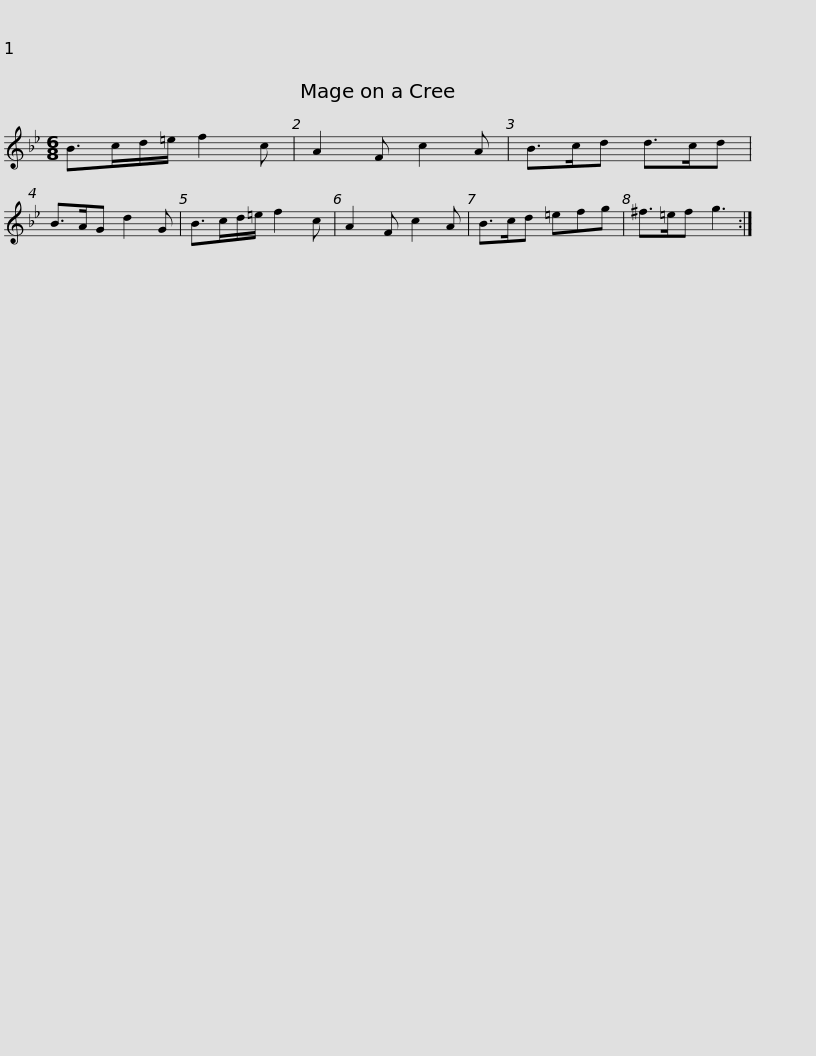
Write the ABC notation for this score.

X:1
L:1/8
M:6/8
I:linebreak $
K:Gmin
V:1 treble
V:1
 B>cd/=e/ f2 c | A2 F c2 A | B>cd d>cd | B>AG d2 G | B>cd/=e/ f2 c | %5
 A2 F c2 A | B>cd =efg |$ ^f>=ef g3 :| %8
